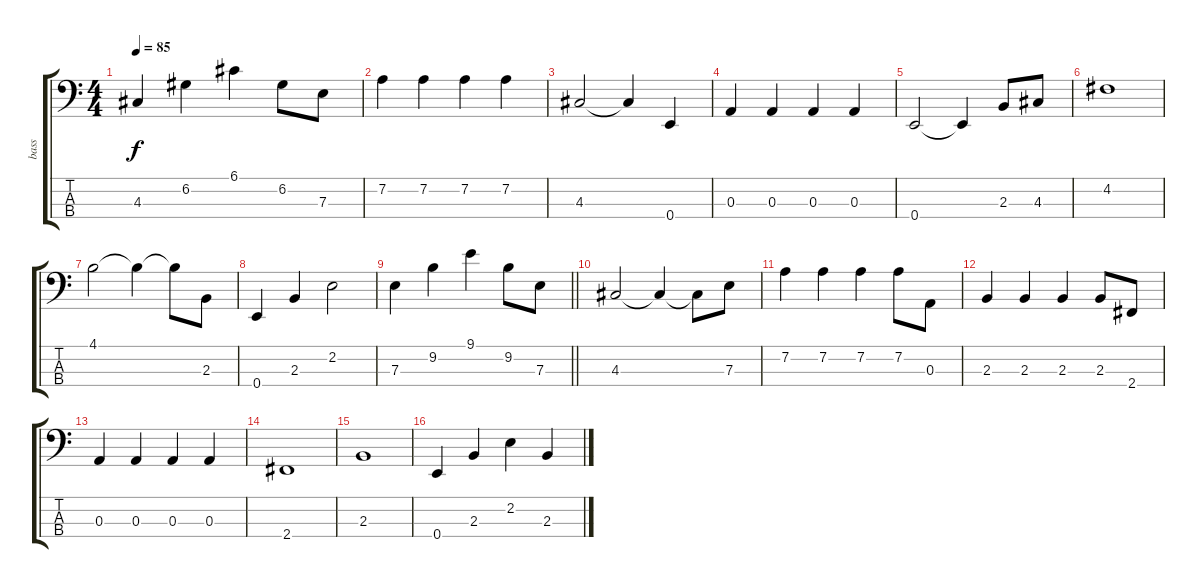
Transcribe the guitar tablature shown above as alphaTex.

\track ("bass" "bass") {instrument acousticbass}
\staff {score tabs}
\tuning (G2 D2 A1 E1) {hide}
\ts (4 4)
\tempo 85
\clef f4
\ks c
4.3.4{dy f} 6.2.4 6.1.4 6.2.8 7.3.8 |
7.2.4 7.2.4 7.2.4 7.2.4 |
4.3.2 4.3{t}.4 0.4.4 |
0.3.4 0.3.4 0.3.4 0.3.4 |
0.4.2 0.4{t}.4 2.3.8 4.3.8 |
4.2.1 |
4.1.2 4.1{t}.4 4.1{t}.8 2.3.8 |
0.4.4 2.3.4 2.2.2 |
\barLineRight lightlight
7.3.4 9.2.4 9.1.4 9.2.8 7.3.8 |
4.3.2 4.3{t}.4 4.3{t}.8 7.3.8 |
7.2.4 7.2.4 7.2.4 7.2.8 0.3.8 |
2.3.4 2.3.4 2.3.4 2.3.8 2.4.8 |
0.3.4 0.3.4 0.3.4 0.3.4 |
2.4.1 |
2.3.1 |
0.4.4 2.3.4 2.2.4 2.3.4
